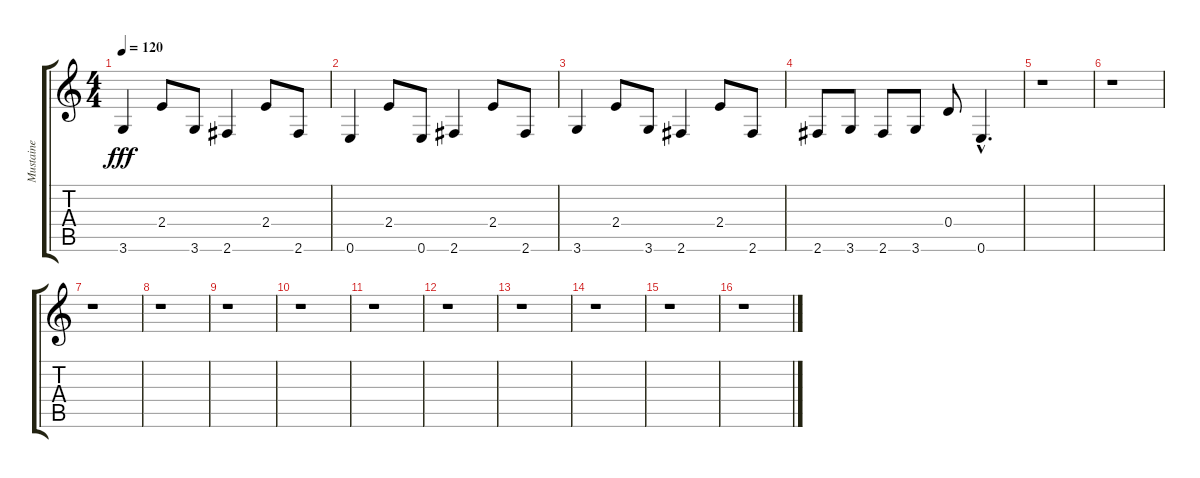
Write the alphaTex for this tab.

\track ("Mustaine" "Mustaine") {instrument overdrivenguitar}
\staff {score tabs}
\tuning (E4 B3 G3 D3 A2 E2) {hide}
\ts (4 4)
\tempo 120
\clef g2
\ks c
3.6.4{dy fff} 2.4.8 3.6.8 2.6.4 2.4.8 2.6.8 |
0.6.4 2.4.8 0.6.8 2.6.4 2.4.8 2.6.8 |
3.6.4 2.4.8 3.6.8 2.6.4 2.4.8 2.6.8 |
2.6.8 3.6.8 2.6.8 3.6.8 0.4.8 0.6{hac}.4{d} |
r.1 |
r.1 |
r.1 |
r.1 |
r.1 |
r.1 |
r.1 |
r.1 |
r.1 |
r.1 |
r.1 |
r.1
